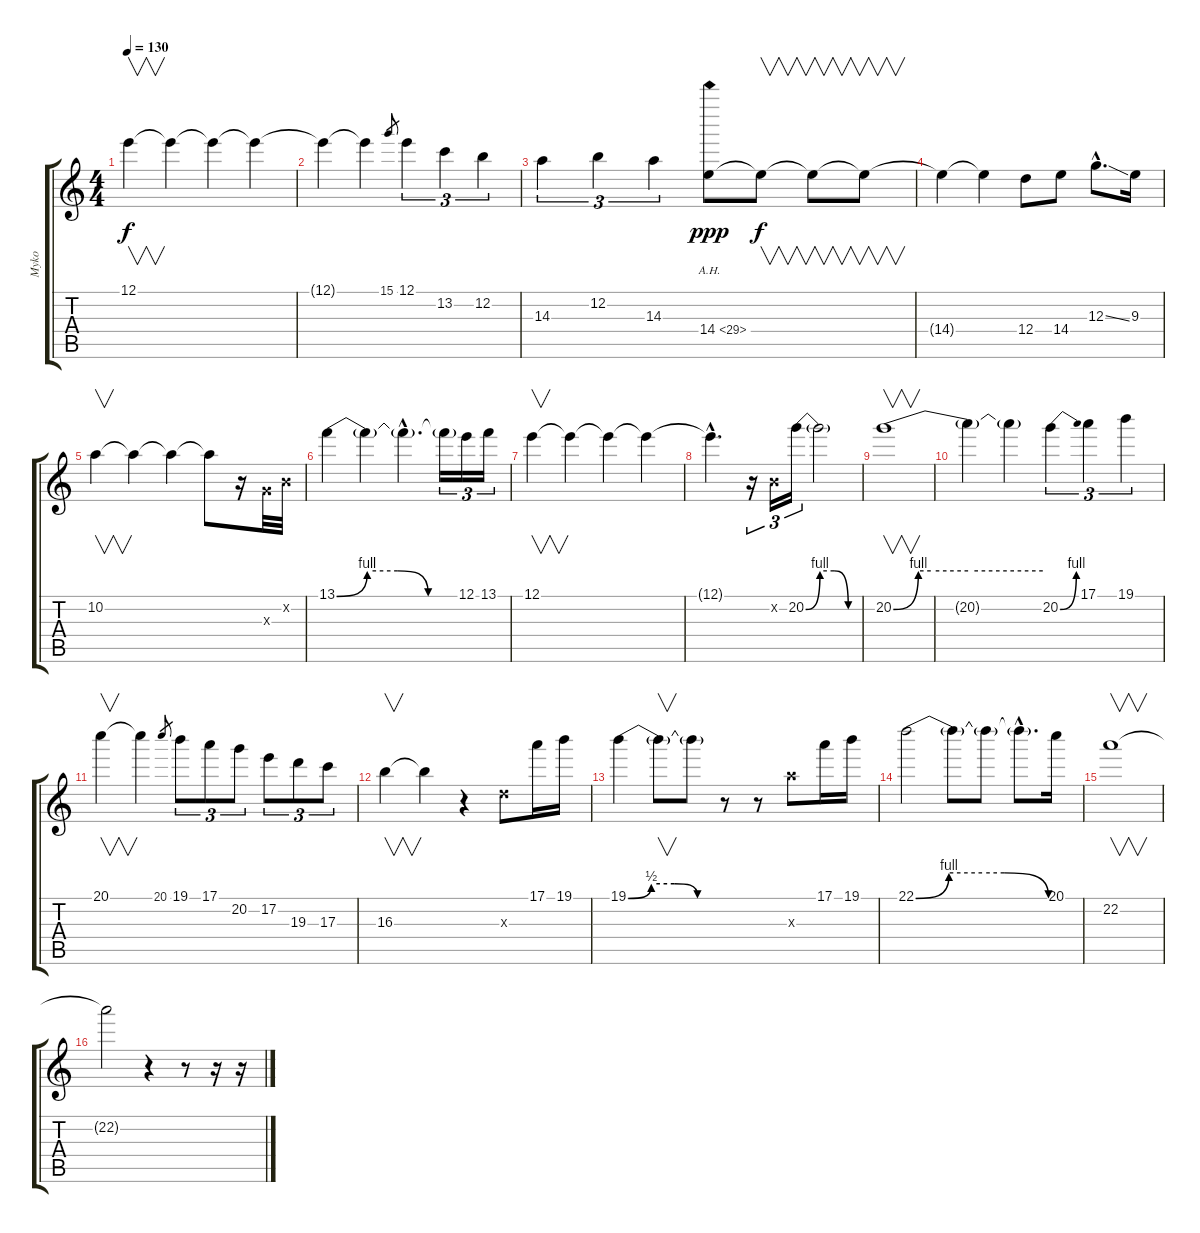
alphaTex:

\track ("Myko" "Myko") {instrument overdrivenguitar}
\staff {score tabs}
\tuning (E4 B3 G3 D3 A2 E2) {hide}
\ts (4 4)
\tempo 130
\clef g2
\ks c
12.1.4{v dy f} 12.1{t}.4 12.1{t}.4 12.1{t}.4 |
12.1{t}.4 12.1{t}.4 15.1.8{gr} 12.1.4{tu (3 2)} 13.2.4{tu (3 2)} 12.2.4{tu (3 2)} |
14.3.4{tu (3 2)} 12.2.4{tu (3 2)} 14.3.4{tu (3 2)} 14.4{ah 15}.8{dy ppp instrument guitarharmonics} 14.4{t}.8{v dy f} 14.4{t}.8{v} 14.4{t}.8{v} |
14.4{t}.4 14.4{t}.4 12.4.8{instrument overdrivenguitar} 14.4.8 12.3{ss hac}.8{d} 9.3.16 |
10.2.4{v} 10.2{t}.4 10.2{t}.4 10.2{t}.8 r.16 0.3{x}.32 0.2{x}.32 |
13.1{be (custom 0 0 15 4 30 4 45 0 60 0)}.4 13.1{t}.4 13.1{hac t}.4{d} 13.1{t}.16{tu (3 2)} 12.1.16{tu (3 2)} 13.1.16{tu (3 2)} |
12.1.4{v} 12.1{t}.4 12.1{t}.4 12.1{t}.4 |
12.1{hac t}.4{d} r.16{tu (3 2)} 0.2{x}.16{tu (3 2)} 20.2{be (custom 0 0 15 4 30 4 45 0 60 0)}.16{tu (3 2)} 20.2{t}.2 |
20.2{be (custom 0 0 10 4 15 4 30 4 60 4)}.1{v} |
20.2{t}.4 20.2{t}.4 20.2{be (bend 0 0 60 4)}.4{tu (3 2)} 17.1.4{tu (3 2)} 19.1.4{tu (3 2)} |
20.1.4{v} 20.1{t}.4 20.1.8{gr} 19.1.8{tu (3 2)} 17.1.8{tu (3 2)} 20.2.8{tu (3 2)} 17.2.8{tu (3 2)} 19.3.8{tu (3 2)} 17.3.8{tu (3 2)} |
16.3.4{v} 16.3{t}.4 r.4 7.3{x}.8 17.1.16 19.1.16 |
19.1{be (custom 0 0 15 2 30 2 45 0 60 0)}.4 19.1{t}.8{v} 19.1{t}.8 r.8 r.8 14.3{x}.8 17.1.16 19.1.16 |
22.1{be (custom 0 0 15 4 30 4 40 4 60 0)}.2 22.1{t}.8 22.1{t}.8 22.1{hac t}.8{d} 20.1.16 |
22.2.1{v volume 11} |
22.2{t}.2 r.4 r.8 r.16 r.16
